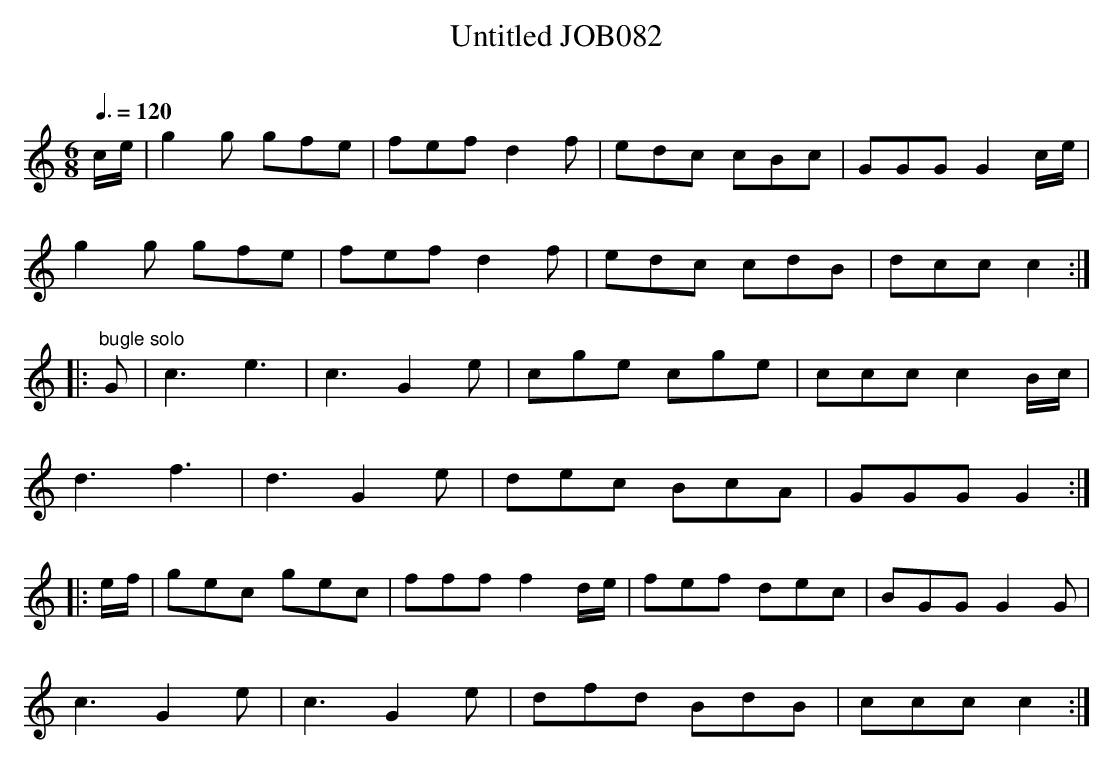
X:1
T:Untitled JOB082
M:6/8
L:1/8
O:
Q:3/8=120
K:C
c/e/|g2 g gfe| fef d2f|edc cBc|GGG G2c/e/|
g2 g gfe|fef d2f|edc cdB|dccc2:|
|:"^bugle solo"G|c3e3|c3G2e|cge cge|cccc2B/c/|
d3f3|d3G2e|dec BcA|GGGG2:|
|:e/f/|gec gec|fff f2d/e/|fef dec|BGG G2G|
c3G2e|c3 G2e|dfd BdB|cccc2:|
